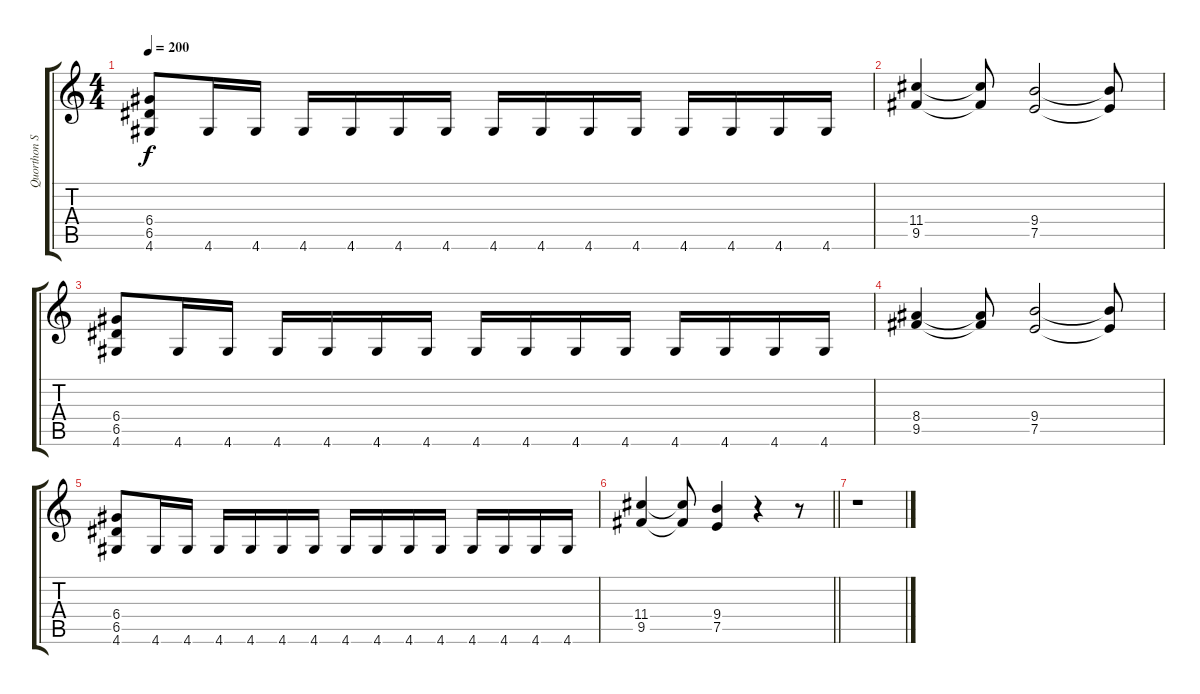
\track ("Quorthon Seth" "Quorthon S") {instrument distortionguitar}
\staff {score tabs}
\tuning (E4 B3 G3 D3 A2 E2) {hide}
\ts (4 4)
\tempo 200
\clef g2
\ks c
(6.4 6.5 4.6).8{dy f} 4.6.16 4.6.16 4.6.16 4.6.16 4.6.16 4.6.16 4.6.16 4.6.16 4.6.16 4.6.16 4.6.16 4.6.16 4.6.16 4.6.16 |
(11.4 9.5).4 (11.4{t} 9.5{t}).8 (9.4 7.5).2 (9.4{t} 7.5{t}).8 |
(6.4 6.5 4.6).8 4.6.16 4.6.16 4.6.16 4.6.16 4.6.16 4.6.16 4.6.16 4.6.16 4.6.16 4.6.16 4.6.16 4.6.16 4.6.16 4.6.16 |
(8.4 9.5).4 (8.4{t} 9.5{t}).8 (9.4 7.5).2 (9.4{t} 7.5{t}).8 |
(6.4 6.5 4.6).8 4.6.16 4.6.16 4.6.16 4.6.16 4.6.16 4.6.16 4.6.16 4.6.16 4.6.16 4.6.16 4.6.16 4.6.16 4.6.16 4.6.16 |
\barLineRight lightlight
(11.4 9.5).4 (11.4{t} 9.5{t}).8 (9.4 7.5).4 r.4 r.8 |
r.1
